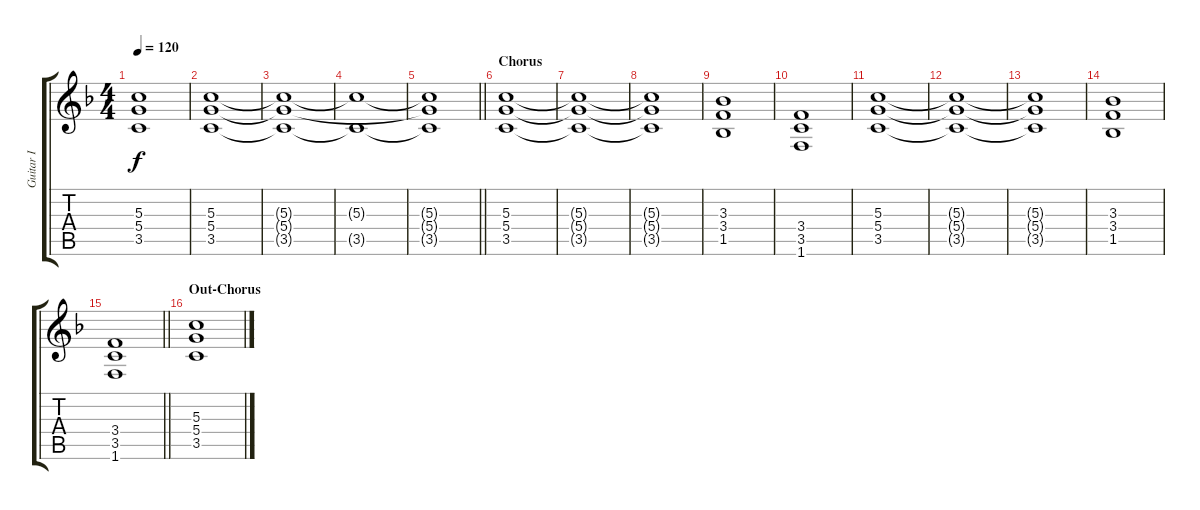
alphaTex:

\track ("Guitar I" "Guitar I") {instrument overdrivenguitar}
\staff {score tabs}
\tuning (E4 B3 G3 D3 A2 E2) {hide}
\ts (4 4)
\tempo 120
\clef g2
\ks f
(5.3{t} 5.4{t} 3.5{t}).1{dy f} |
(5.3 5.4 3.5).1 |
(5.3{t} 5.4{t} 3.5{t}).1 |
(5.3{t} 3.5{t}).1 |
\barLineRight lightlight
(5.3{t} 5.4{t} 3.5{t}).1 |
\section ("" "Chorus")
(5.3 5.4 3.5).1 |
(5.3{t} 5.4{t} 3.5{t}).1 |
(5.3{t} 5.4{t} 3.5{t}).1 |
(3.3 3.4 1.5).1 |
(3.4 3.5 1.6).1 |
(5.3 5.4 3.5).1 |
(5.3{t} 5.4{t} 3.5{t}).1 |
(5.3{t} 5.4{t} 3.5{t}).1 |
(3.3 3.4 1.5).1 |
\barLineRight lightlight
(3.4 3.5 1.6).1 |
\section ("" "Out-Chorus")
(5.3 5.4 3.5).1
